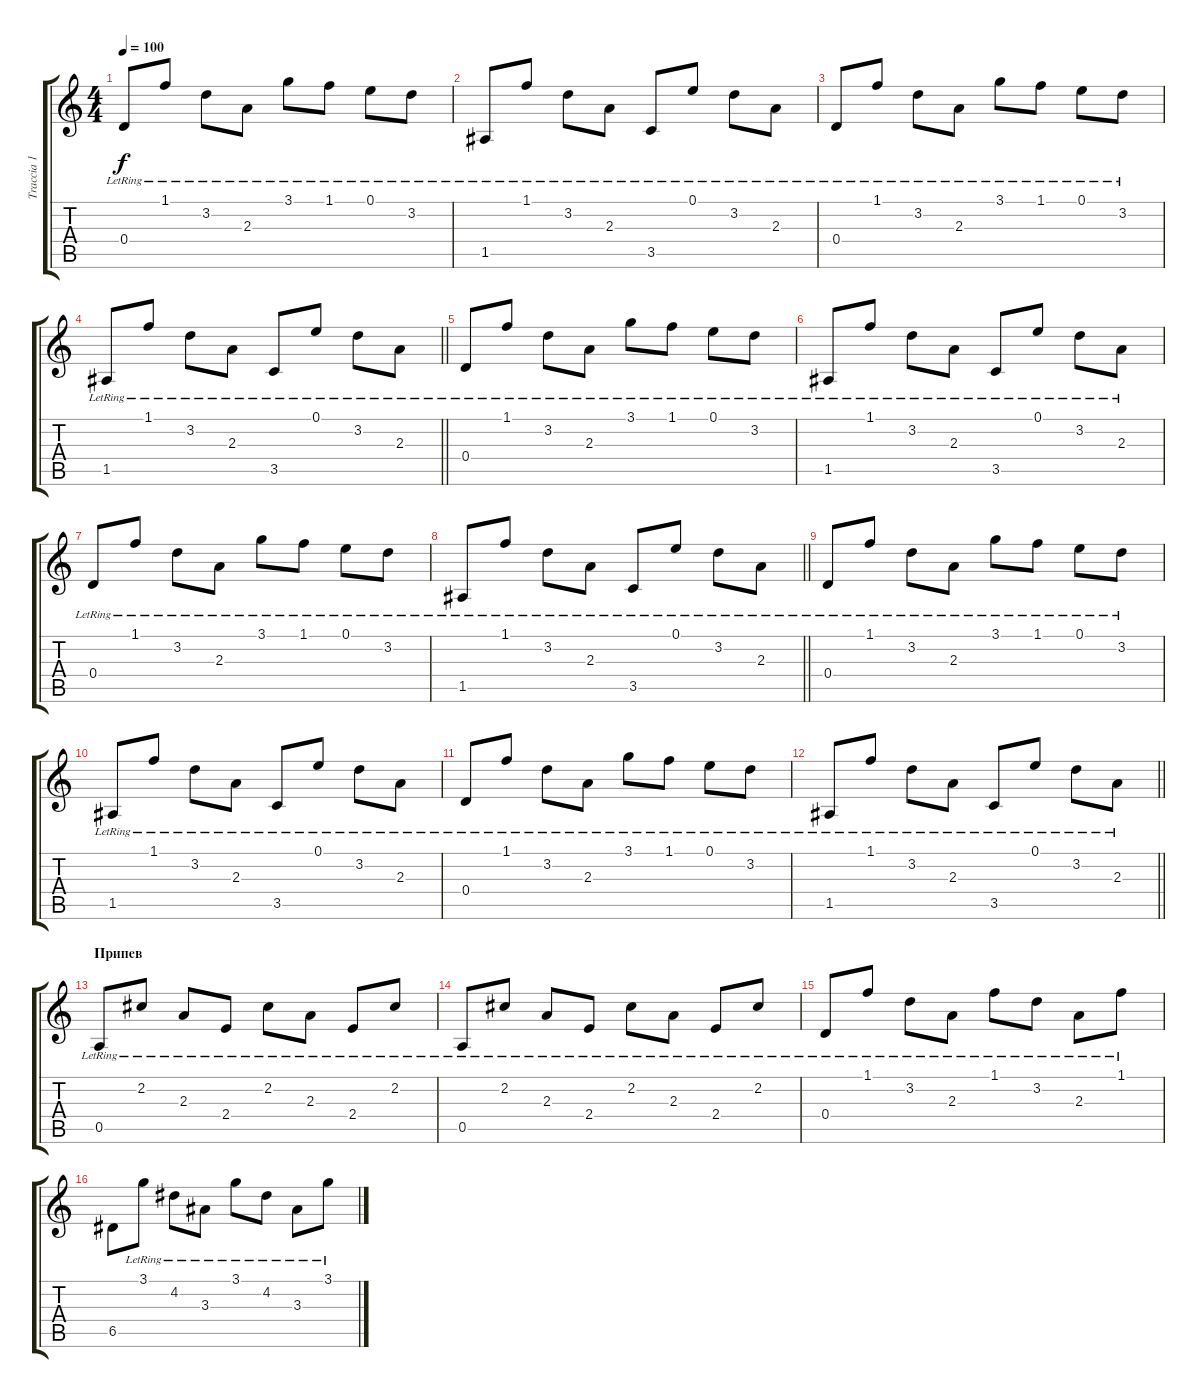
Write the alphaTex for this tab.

\track ("Traccia 1" "Traccia 1") {instrument electricguitarclean}
\staff {score tabs}
\tuning (E4 B3 G3 D3 A2 E2) {hide}
\ts (4 4)
\tempo 100
\clef g2
\ks c
0.4{lr}.8{dy f} 1.1{lr}.8 3.2{lr}.8 2.3{lr}.8 3.1{lr}.8 1.1{lr}.8 0.1{lr}.8 3.2{lr}.8 |
1.5{lr}.8 1.1{lr}.8 3.2{lr}.8 2.3{lr}.8 3.5{lr}.8 0.1{lr}.8 3.2{lr}.8 2.3{lr}.8 |
0.4{lr}.8 1.1{lr}.8 3.2{lr}.8 2.3{lr}.8 3.1{lr}.8 1.1{lr}.8 0.1{lr}.8 3.2{lr}.8 |
\barLineRight lightlight
1.5{lr}.8 1.1{lr}.8 3.2{lr}.8 2.3{lr}.8 3.5{lr}.8 0.1{lr}.8 3.2{lr}.8 2.3{lr}.8 |
0.4{lr}.8 1.1{lr}.8 3.2{lr}.8 2.3{lr}.8 3.1{lr}.8 1.1{lr}.8 0.1{lr}.8 3.2{lr}.8 |
1.5{lr}.8 1.1{lr}.8 3.2{lr}.8 2.3{lr}.8 3.5{lr}.8 0.1{lr}.8 3.2{lr}.8 2.3{lr}.8 |
0.4{lr}.8 1.1{lr}.8 3.2{lr}.8 2.3{lr}.8 3.1{lr}.8 1.1{lr}.8 0.1{lr}.8 3.2{lr}.8 |
\barLineRight lightlight
1.5{lr}.8 1.1{lr}.8 3.2{lr}.8 2.3{lr}.8 3.5{lr}.8 0.1{lr}.8 3.2{lr}.8 2.3{lr}.8 |
0.4{lr}.8 1.1{lr}.8 3.2{lr}.8 2.3{lr}.8 3.1{lr}.8 1.1{lr}.8 0.1{lr}.8 3.2{lr}.8 |
1.5{lr}.8 1.1{lr}.8 3.2{lr}.8 2.3{lr}.8 3.5{lr}.8 0.1{lr}.8 3.2{lr}.8 2.3{lr}.8 |
0.4{lr}.8 1.1{lr}.8 3.2{lr}.8 2.3{lr}.8 3.1{lr}.8 1.1{lr}.8 0.1{lr}.8 3.2{lr}.8 |
\barLineRight lightlight
1.5{lr}.8 1.1{lr}.8 3.2{lr}.8 2.3{lr}.8 3.5{lr}.8 0.1{lr}.8 3.2{lr}.8 2.3{lr}.8 |
\section ("" "Припев")
0.5{lr}.8 2.2{lr}.8 2.3{lr}.8 2.4{lr}.8 2.2{lr}.8 2.3{lr}.8 2.4{lr}.8 2.2{lr}.8 |
0.5{lr}.8 2.2{lr}.8 2.3{lr}.8 2.4{lr}.8 2.2{lr}.8 2.3{lr}.8 2.4{lr}.8 2.2{lr}.8 |
0.4{lr}.8 1.1{lr}.8 3.2{lr}.8 2.3{lr}.8 1.1{lr}.8 3.2{lr}.8 2.3{lr}.8 1.1{lr}.8 |
6.5.8 3.1{lr}.8 4.2{lr}.8 3.3{lr}.8 3.1{lr}.8 4.2{lr}.8 3.3{lr}.8 3.1{lr}.8
